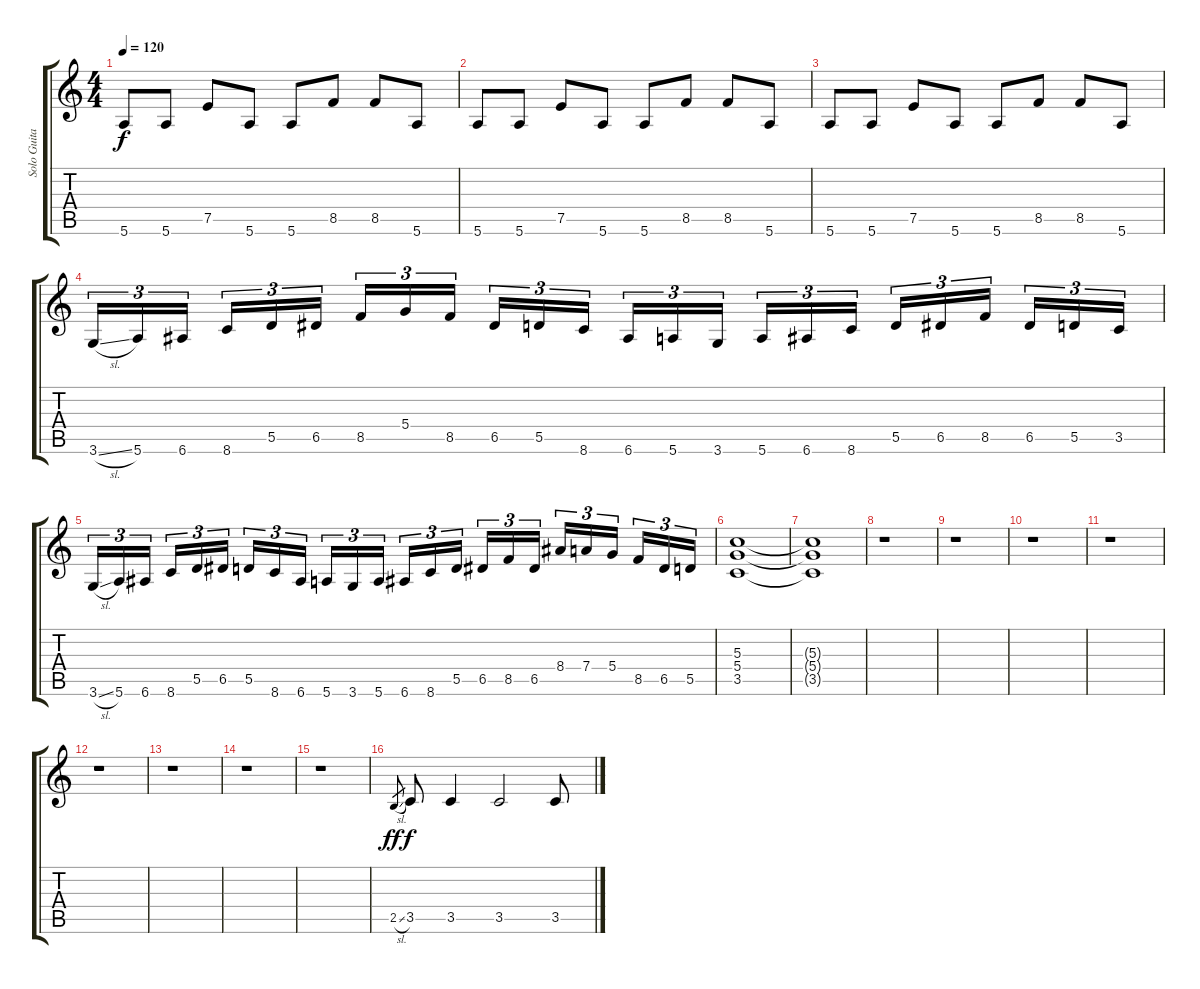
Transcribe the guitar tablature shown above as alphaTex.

\track ("Solo Guitar" "Solo Guita") {instrument overdrivenguitar}
\staff {score tabs}
\tuning (E4 B3 G3 D3 A2 E2) {hide}
\ts (4 4)
\tempo 120
\clef g2
\ks c
5.6.8{dy f} 5.6.8 7.5.8 5.6.8 5.6.8 8.5.8 8.5.8 5.6.8 |
5.6.8 5.6.8 7.5.8 5.6.8 5.6.8 8.5.8 8.5.8 5.6.8 |
5.6.8 5.6.8 7.5.8 5.6.8 5.6.8 8.5.8 8.5.8 5.6.8 |
3.6{sl}.16{tu (3 2)} 5.6.16{tu (3 2)} 6.6.16{tu (3 2)} 8.6.16{tu (3 2)} 5.5.16{tu (3 2)} 6.5.16{tu (3 2)} 8.5.16{tu (3 2)} 5.4.16{tu (3 2)} 8.5.16{tu (3 2)} 6.5.16{tu (3 2)} 5.5.16{tu (3 2)} 8.6.16{tu (3 2)} 6.6.16{tu (3 2)} 5.6.16{tu (3 2)} 3.6.16{tu (3 2)} 5.6.16{tu (3 2)} 6.6.16{tu (3 2)} 8.6.16{tu (3 2)} 5.5.16{tu (3 2)} 6.5.16{tu (3 2)} 8.5.16{tu (3 2)} 6.5.16{tu (3 2)} 5.5.16{tu (3 2)} 3.5.16{tu (3 2)} |
3.6{sl}.16{tu (3 2)} 5.6.16{tu (3 2)} 6.6.16{tu (3 2)} 8.6.16{tu (3 2)} 5.5.16{tu (3 2)} 6.5.16{tu (3 2)} 5.5.16{tu (3 2)} 8.6.16{tu (3 2)} 6.6.16{tu (3 2)} 5.6.16{tu (3 2)} 3.6.16{tu (3 2)} 5.6.16{tu (3 2)} 6.6.16{tu (3 2)} 8.6.16{tu (3 2)} 5.5.16{tu (3 2)} 6.5.16{tu (3 2)} 8.5.16{tu (3 2)} 6.5.16{tu (3 2)} 8.4.16{tu (3 2)} 7.4.16{tu (3 2)} 5.4.16{tu (3 2)} 8.5.16{tu (3 2)} 6.5.16{tu (3 2)} 5.5.16{tu (3 2)} |
(5.3 5.4 3.5).1 |
(5.3{t} 5.4{t} 3.5{t}).1 |
r.1 |
r.1 |
r.1 |
r.1 |
r.1 |
r.1 |
r.1 |
r.1 |
2.5{sl}.8{gr dy ff} 3.5.8{dy f volume 13} 3.5.4 3.5.2 3.5.8
